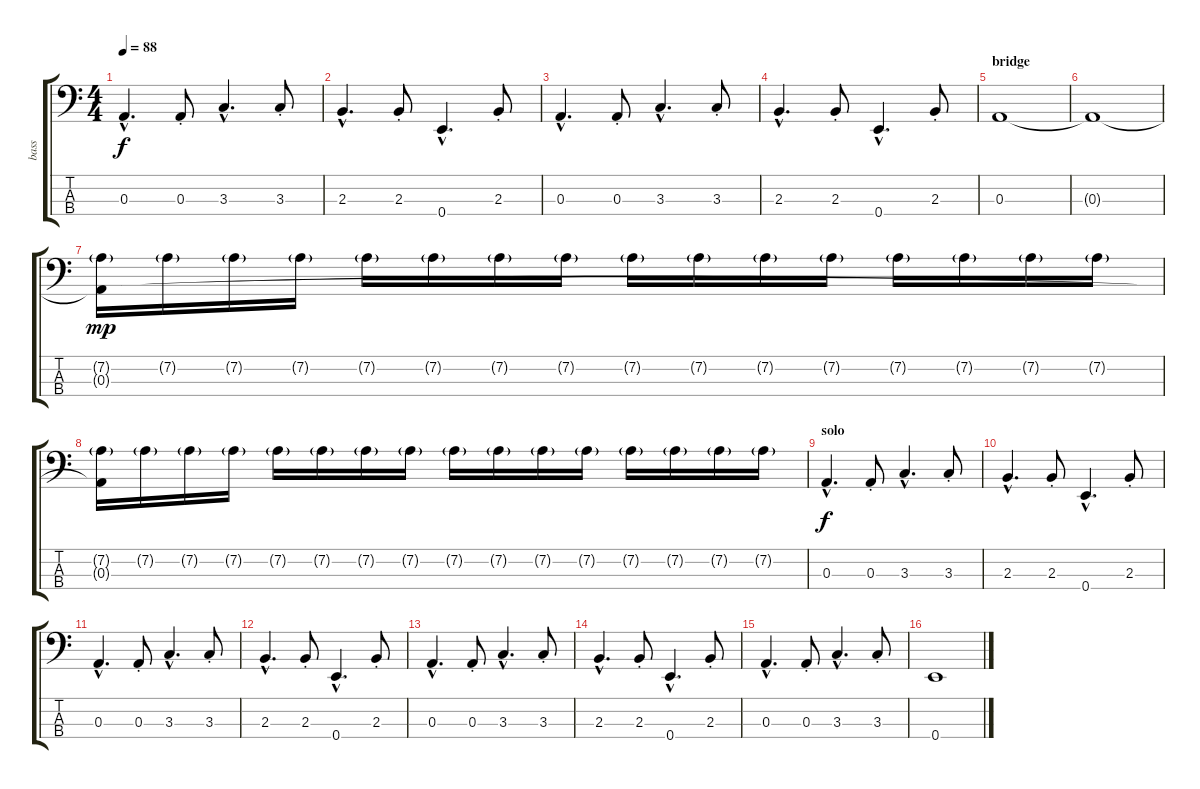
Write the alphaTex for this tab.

\track ("bass" "bass") {instrument electricbassfinger}
\staff {score tabs}
\tuning (G2 D2 A1 E1) {hide}
\ts (4 4)
\tempo 88
\clef f4
\ks c
0.3{hac}.4{d dy f} 0.3{st}.8 3.3{hac}.4{d} 3.3{st}.8 |
2.3{hac}.4{d} 2.3{st}.8 0.4{hac}.4{d} 2.3{st}.8 |
0.3{hac}.4{d} 0.3{st}.8 3.3{hac}.4{d} 3.3{st}.8 |
2.3{hac}.4{d} 2.3{st}.8 0.4{hac}.4{d} 2.3{st}.8 |
\section ("" "bridge")
0.3.1 |
0.3{t}.1 |
(7.2{g} 0.3{t}).16{dy mp} 7.2{g}.16 7.2{g}.16 7.2{g}.16 7.2{g}.16 7.2{g}.16 7.2{g}.16 7.2{g}.16 7.2{g}.16 7.2{g}.16 7.2{g}.16 7.2{g}.16 7.2{g}.16 7.2{g}.16 7.2{g}.16 7.2{g}.16 |
(7.2{g} 0.3{t}).16 7.2{g}.16 7.2{g}.16 7.2{g}.16 7.2{g}.16 7.2{g}.16 7.2{g}.16 7.2{g}.16 7.2{g}.16 7.2{g}.16 7.2{g}.16 7.2{g}.16 7.2{g}.16 7.2{g}.16 7.2{g}.16 7.2{g}.16 |
\section ("" "solo")
0.3{hac}.4{d dy f} 0.3{st}.8 3.3{hac}.4{d} 3.3{st}.8 |
2.3{hac}.4{d} 2.3{st}.8 0.4{hac}.4{d} 2.3{st}.8 |
0.3{hac}.4{d} 0.3{st}.8 3.3{hac}.4{d} 3.3{st}.8 |
2.3{hac}.4{d} 2.3{st}.8 0.4{hac}.4{d} 2.3{st}.8 |
0.3{hac}.4{d} 0.3{st}.8 3.3{hac}.4{d} 3.3{st}.8 |
2.3{hac}.4{d} 2.3{st}.8 0.4{hac}.4{d} 2.3{st}.8 |
0.3{hac}.4{d} 0.3{st}.8 3.3{hac}.4{d} 3.3{st}.8 |
0.4.1
